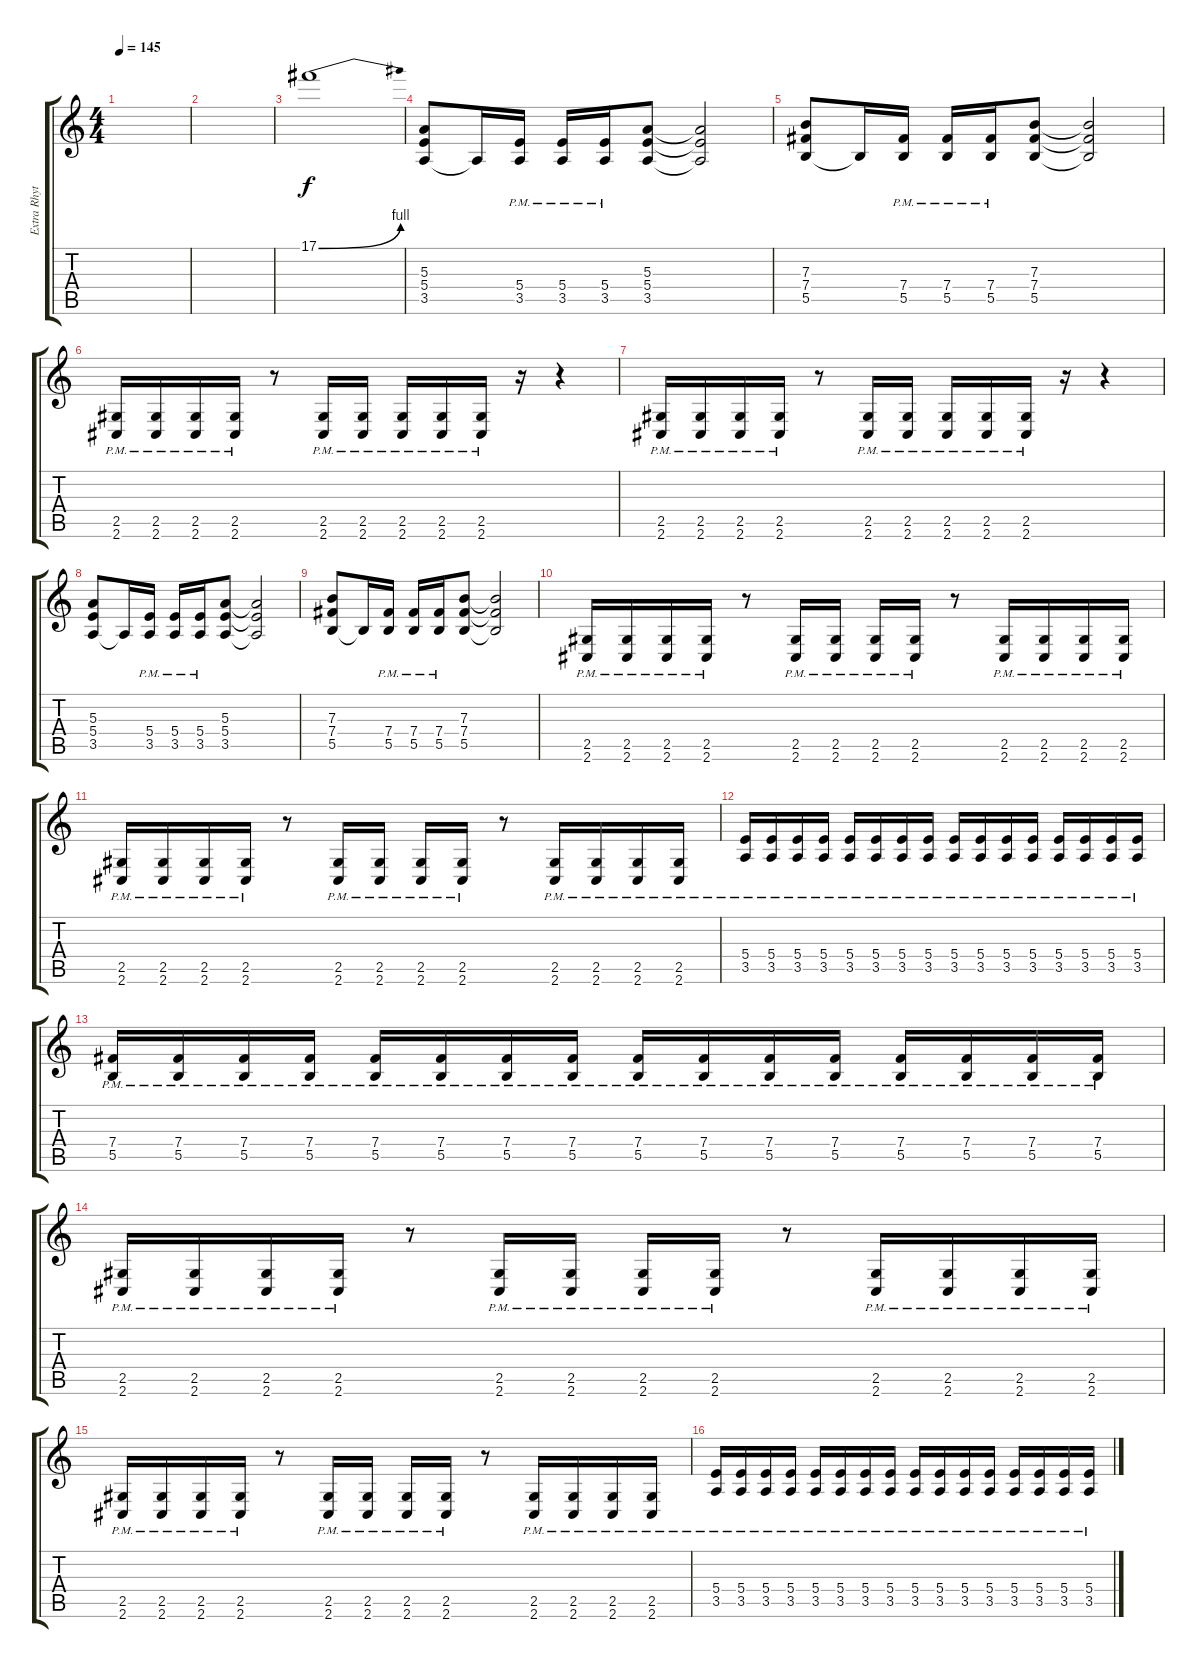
\track ("Extra Rhythm" "Extra Rhyt") {instrument distortionguitar}
\staff {score tabs}
\tuning (Db4 Ab3 E3 B2 Gb2 B1) {hide}
\ts (4 4)
\tempo 145
\clef g2
\ks c
|
|
17.1{be (bend 0 0 60 4)}.1{volume 10 balance 0} |
(5.3 5.4 3.5).8{volume 16 balance 8} 3.5{t}.16 (5.4{pm} 3.5{pm}).16 (5.4{pm} 3.5{pm}).16 (5.4{pm} 3.5{pm}).16 (5.3 5.4 3.5).8 (5.3{t} 5.4{t} 3.5{t}).2 |
(7.3 7.4 5.5).8 5.5{t}.16 (7.4{pm} 5.5{pm}).16 (7.4{pm} 5.5{pm}).16 (7.4{pm} 5.5{pm}).16 (7.3 7.4 5.5).8 (7.3{t} 7.4{t} 5.5{t}).2 |
(2.5{pm} 2.6{pm}).16{balance 16} (2.5{pm} 2.6{pm}).16 (2.5{pm} 2.6{pm}).16 (2.5{pm} 2.6{pm}).16 r.8 (2.5{pm} 2.6{pm}).16 (2.5{pm} 2.6{pm}).16 (2.5{pm} 2.6{pm}).16 (2.5{pm} 2.6{pm}).16 (2.5{pm} 2.6{pm}).16 r.16 r.4 |
(2.5{pm} 2.6{pm}).16{balance 0} (2.5{pm} 2.6{pm}).16 (2.5{pm} 2.6{pm}).16 (2.5{pm} 2.6{pm}).16 r.8 (2.5{pm} 2.6{pm}).16 (2.5{pm} 2.6{pm}).16 (2.5{pm} 2.6{pm}).16 (2.5{pm} 2.6{pm}).16 (2.5{pm} 2.6{pm}).16 r.16 r.4 |
(5.3 5.4 3.5).8{balance 8} 3.5{t}.16 (5.4{pm} 3.5{pm}).16 (5.4{pm} 3.5{pm}).16 (5.4{pm} 3.5{pm}).16 (5.3 5.4 3.5).8 (5.3{t} 5.4{t} 3.5{t}).2 |
(7.3 7.4 5.5).8 5.5{t}.16 (7.4{pm} 5.5{pm}).16 (7.4{pm} 5.5{pm}).16 (7.4{pm} 5.5{pm}).16 (7.3 7.4 5.5).8 (7.3{t} 7.4{t} 5.5{t}).2 |
(2.5{pm} 2.6{pm}).16 (2.5{pm} 2.6{pm}).16 (2.5{pm} 2.6{pm}).16 (2.5{pm} 2.6{pm}).16 r.8 (2.5{pm} 2.6{pm}).16 (2.5{pm} 2.6{pm}).16 (2.5{pm} 2.6{pm}).16 (2.5{pm} 2.6{pm}).16 r.8 (2.5{pm} 2.6{pm}).16 (2.5{pm} 2.6{pm}).16 (2.5{pm} 2.6{pm}).16 (2.5{pm} 2.6{pm}).16 |
(2.5{pm} 2.6{pm}).16 (2.5{pm} 2.6{pm}).16 (2.5{pm} 2.6{pm}).16 (2.5{pm} 2.6{pm}).16 r.8 (2.5{pm} 2.6{pm}).16 (2.5{pm} 2.6{pm}).16 (2.5{pm} 2.6{pm}).16 (2.5{pm} 2.6{pm}).16 r.8 (2.5{pm} 2.6{pm}).16 (2.5{pm} 2.6{pm}).16 (2.5{pm} 2.6{pm}).16 (2.5{pm} 2.6{pm}).16 |
(5.4{pm} 3.5{pm}).16 (5.4{pm} 3.5{pm}).16 (5.4{pm} 3.5{pm}).16 (5.4{pm} 3.5{pm}).16 (5.4{pm} 3.5{pm}).16 (5.4{pm} 3.5{pm}).16 (5.4{pm} 3.5{pm}).16 (5.4{pm} 3.5{pm}).16 (5.4{pm} 3.5{pm}).16 (5.4{pm} 3.5{pm}).16 (5.4{pm} 3.5{pm}).16 (5.4{pm} 3.5{pm}).16 (5.4{pm} 3.5{pm}).16 (5.4{pm} 3.5{pm}).16 (5.4{pm} 3.5{pm}).16 (5.4{pm} 3.5{pm}).16 |
(7.4{pm} 5.5{pm}).16 (7.4{pm} 5.5{pm}).16 (7.4{pm} 5.5{pm}).16 (7.4{pm} 5.5{pm}).16 (7.4{pm} 5.5{pm}).16 (7.4{pm} 5.5{pm}).16 (7.4{pm} 5.5{pm}).16 (7.4{pm} 5.5{pm}).16 (7.4{pm} 5.5{pm}).16 (7.4{pm} 5.5{pm}).16 (7.4{pm} 5.5{pm}).16 (7.4{pm} 5.5{pm}).16 (7.4{pm} 5.5{pm}).16 (7.4{pm} 5.5{pm}).16 (7.4{pm} 5.5{pm}).16 (7.4{pm} 5.5{pm}).16 |
(2.5{pm} 2.6{pm}).16 (2.5{pm} 2.6{pm}).16 (2.5{pm} 2.6{pm}).16 (2.5{pm} 2.6{pm}).16 r.8 (2.5{pm} 2.6{pm}).16 (2.5{pm} 2.6{pm}).16 (2.5{pm} 2.6{pm}).16 (2.5{pm} 2.6{pm}).16 r.8 (2.5{pm} 2.6{pm}).16 (2.5{pm} 2.6{pm}).16 (2.5{pm} 2.6{pm}).16 (2.5{pm} 2.6{pm}).16 |
(2.5{pm} 2.6{pm}).16 (2.5{pm} 2.6{pm}).16 (2.5{pm} 2.6{pm}).16 (2.5{pm} 2.6{pm}).16 r.8 (2.5{pm} 2.6{pm}).16 (2.5{pm} 2.6{pm}).16 (2.5{pm} 2.6{pm}).16 (2.5{pm} 2.6{pm}).16 r.8 (2.5{pm} 2.6{pm}).16 (2.5{pm} 2.6{pm}).16 (2.5{pm} 2.6{pm}).16 (2.5{pm} 2.6{pm}).16 |
(5.4{pm} 3.5{pm}).16 (5.4{pm} 3.5{pm}).16 (5.4{pm} 3.5{pm}).16 (5.4{pm} 3.5{pm}).16 (5.4{pm} 3.5{pm}).16 (5.4{pm} 3.5{pm}).16 (5.4{pm} 3.5{pm}).16 (5.4{pm} 3.5{pm}).16 (5.4{pm} 3.5{pm}).16 (5.4{pm} 3.5{pm}).16 (5.4{pm} 3.5{pm}).16 (5.4{pm} 3.5{pm}).16 (5.4{pm} 3.5{pm}).16 (5.4{pm} 3.5{pm}).16 (5.4{pm} 3.5{pm}).16 (5.4{pm} 3.5{pm}).16
